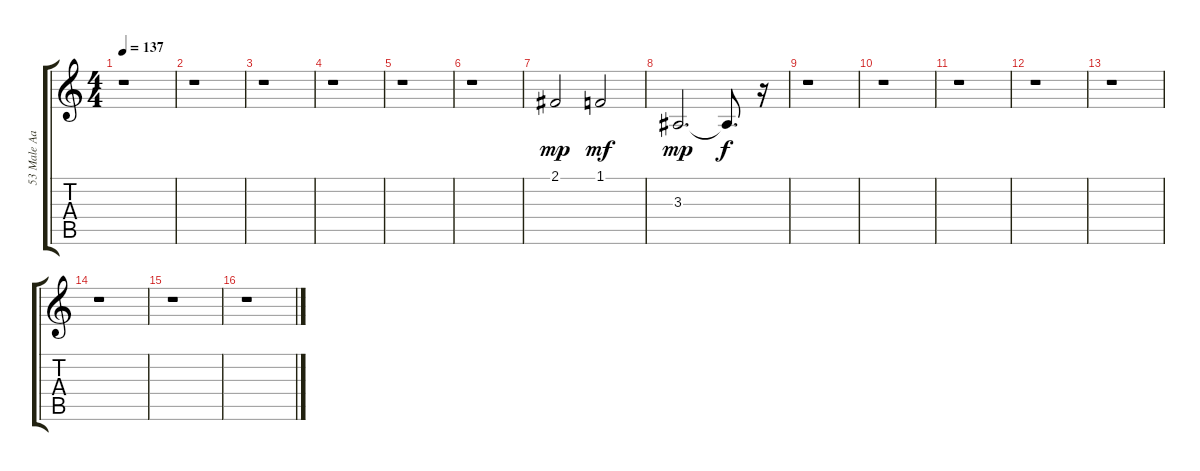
\track ("53 Male Aah" "53 Male Aa") {instrument choiraahs}
\staff {score tabs}
\tuning (E4 B3 G3 D3 A2 E2) {hide}
\ts (4 4)
\tempo 137
\clef g2
\ks c
r.1{dy f} |
r.1 |
r.1 |
r.1 |
r.1 |
r.1 |
2.1.2{dy mp} 1.1.2{dy mf} |
3.3.2{d dy mp} 3.3{t}.8{d dy f} r.16 |
r.1 |
r.1 |
r.1 |
r.1 |
r.1 |
r.1 |
r.1 |
r.1
